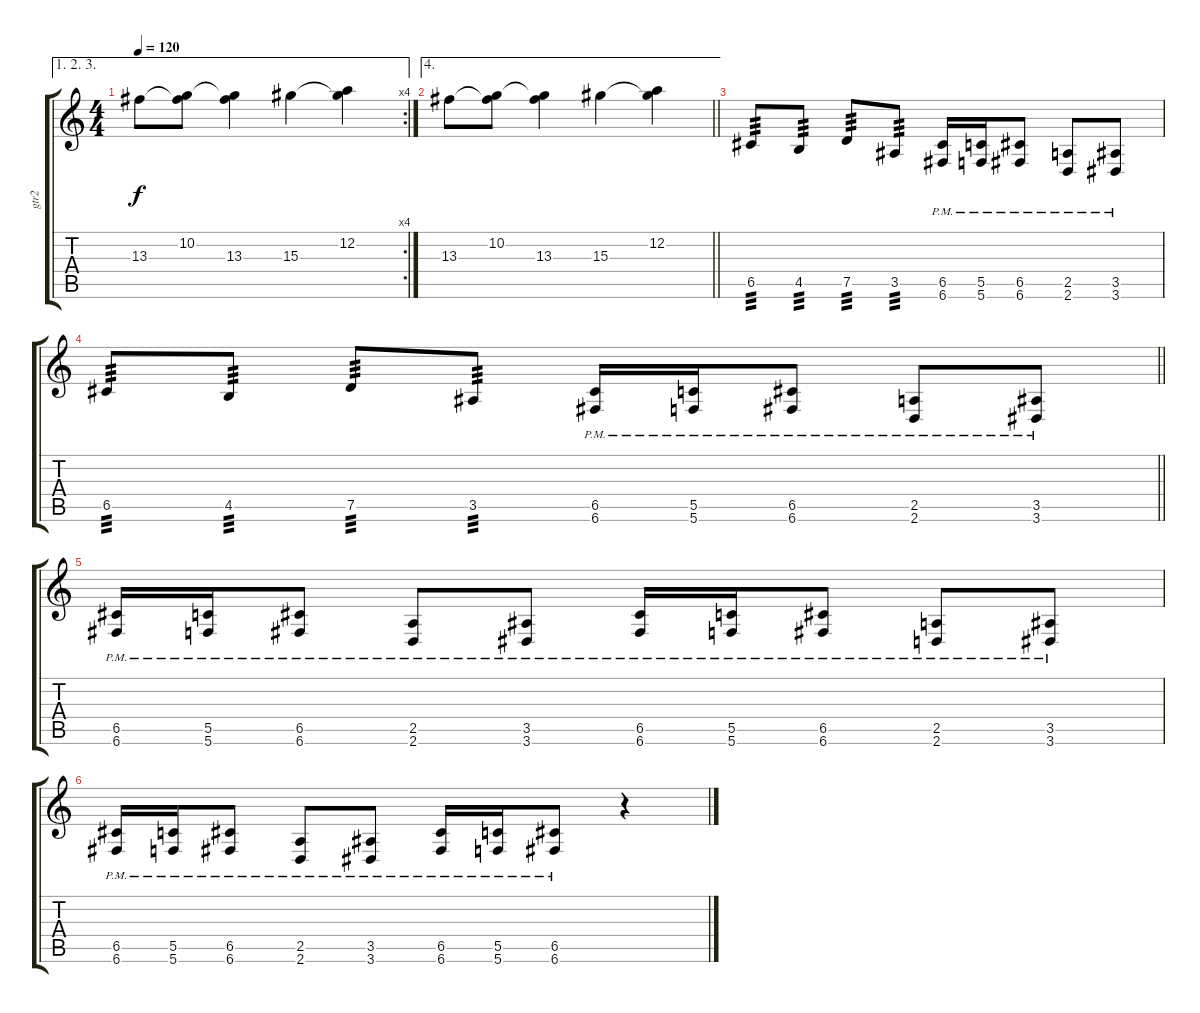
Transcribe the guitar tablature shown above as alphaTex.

\track ("gtr2" "gtr2") {instrument distortionguitar}
\staff {score tabs}
\tuning (D4 A3 F3 C3 G2 C2) {hide}
\ae (1 2 3)
\rc 4
\ts (4 4)
\tempo 120
\clef g2
\ks c
13.3.8{dy f} (10.2 13.3{t}).8 (10.2{t} 13.3).4 15.3.4 (12.2 15.3{t}).4 |
\ae 4
\barLineRight lightlight
13.3.8 (10.2 13.3{t}).8 (10.2{t} 13.3).4 15.3.4 (12.2 15.3{t}).4 |
6.5.8{tp 3} 4.5.8{tp 3} 7.5.8{tp 3} 3.5.8{tp 3} (6.5{pm} 6.6{pm}).16 (5.5{pm} 5.6{pm}).16 (6.5{pm} 6.6{pm}).8 (2.5{pm} 2.6{pm}).8 (3.5{pm} 3.6{pm}).8 |
\barLineRight lightlight
6.5.8{tp 3} 4.5.8{tp 3} 7.5.8{tp 3} 3.5.8{tp 3} (6.5{pm} 6.6{pm}).16 (5.5{pm} 5.6{pm}).16 (6.5{pm} 6.6{pm}).8 (2.5{pm} 2.6{pm}).8 (3.5{pm} 3.6{pm}).8 |
(6.5{pm} 6.6{pm}).16 (5.5{pm} 5.6{pm}).16 (6.5{pm} 6.6{pm}).8 (2.5{pm} 2.6{pm}).8 (3.5{pm} 3.6{pm}).8 (6.5{pm} 6.6{pm}).16 (5.5{pm} 5.6{pm}).16 (6.5{pm} 6.6{pm}).8 (2.5{pm} 2.6{pm}).8 (3.5{pm} 3.6{pm}).8 |
(6.5{pm} 6.6{pm}).16 (5.5{pm} 5.6{pm}).16 (6.5{pm} 6.6{pm}).8 (2.5{pm} 2.6{pm}).8 (3.5{pm} 3.6{pm}).8 (6.5{pm} 6.6{pm}).16 (5.5{pm} 5.6{pm}).16 (6.5{pm} 6.6{pm}).8 r.4
